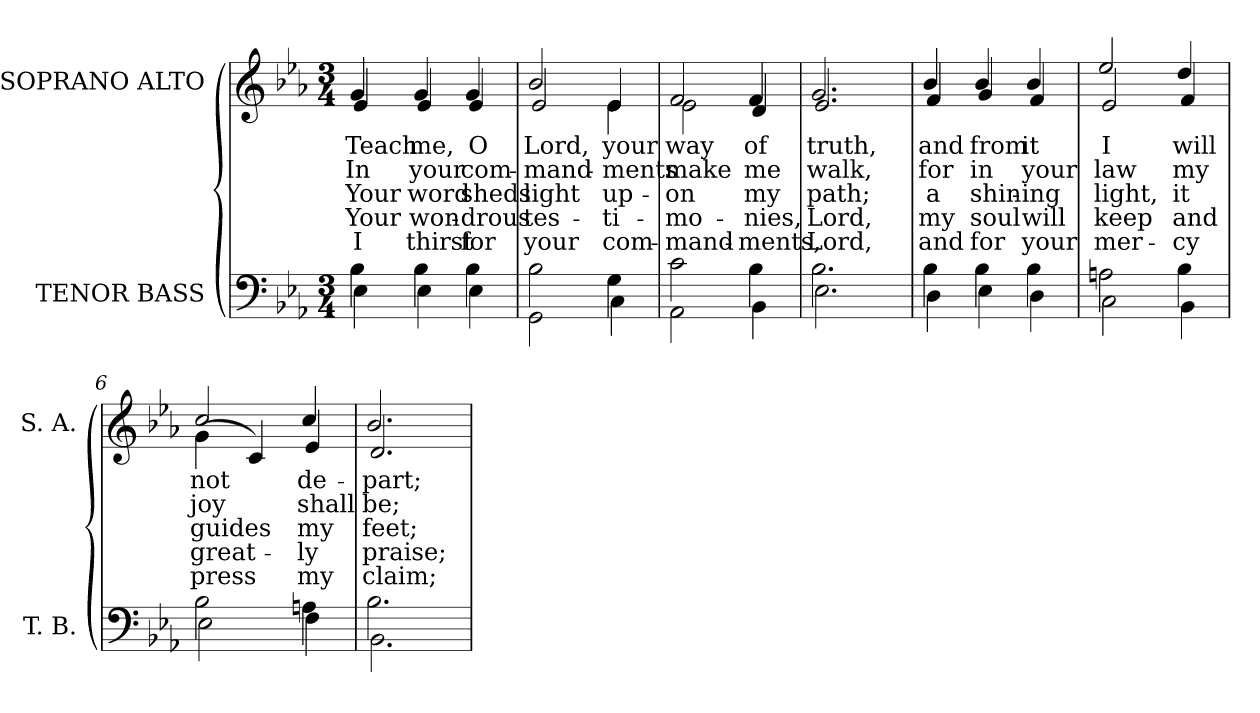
**kern	**kern	**text	**text	**text	**text	**text
*part2	*part1	*part1	*part1	*part1	*part1	*part1
*staff2	*staff1	*staff1	*staff1	*staff1	*staff1	*staff1
*I"TENOR BASS	*I"SOPRANO ALTO	*	*	*	*	*
*I'T. B.	*I'S. A.	*	*	*	*	*
!!LO:PB:g=z
*clefF4	*clefG2	*	*	*	*	*
*k[b-e-a-]	*k[b-e-a-]	*	*	*	*	*
*E-:	*E-:	*	*	*	*	*
*M3/4	*M3/4	*	*	*	*	*
=	=	=	=	=	=	=
*^	*	*	*	*	*	*
!	!	!LO:TX:b:cj:t=1	!	!	!	!	!
!	!	!LO:TX:b:cj:t=2	!	!	!	!	!
!	!	!LO:TX:b:cj:t=3	!	!	!	!	!
!	!	!LO:TX:b:cj:t=4	!	!	!	!	!
!	!	!LO:TX:b:cj:t=5	!	!	!	!	!
!	!	!	!LO:LY:b:color=#000000	!LO:LY:b:color=#000000	!LO:LY:b:color=#000000	!LO:LY:b:color=#000000	!LO:LY:b:color=#000000
*	*	*^	*	*	*	*	*
4B-i\	4E-i\	4gi/	4e-i/	Teach	In	Your	Your	I
!	!	!	!	!LO:LY:b:color=#000000	!LO:LY:b:color=#000000	!LO:LY:b:color=#000000	!LO:LY:b:color=#000000	!LO:LY:b:color=#000000
4B-i\	4E-i\	4gi/	4e-i/	me,	your	word	won-	thirst
!	!	!	!	!LO:LY:b:color=#000000	!LO:LY:b:color=#000000	!LO:LY:b:color=#000000	!LO:LY:b:color=#000000	!LO:LY:b:color=#000000
4B-i\	4E-i\	4gi/	4e-i/	O	com-	sheds	-drous	for
=1	=1	=1	=1	=1	=1	=1	=1	=1
!	!	!	!	!LO:LY:b:color=#000000	!LO:LY:b:color=#000000	!LO:LY:b:color=#000000	!LO:LY:b:color=#000000	!LO:LY:b:color=#000000
2B-i\	2GGi\	2b-i/	2e-i/	Lord,	-mand-	light	tes-	your
!	!	!	!	!LO:LY:b:color=#000000	!LO:LY:b:color=#000000	!LO:LY:b:color=#000000	!LO:LY:b:color=#000000	!LO:LY:b:color=#000000
4Gi\	4Ci\	4e-i/	4e-i\	your	-ments	up-	-ti-	com-
=2	=2	=2	=2	=2	=2	=2	=2	=2
!	!	!	!	!LO:LY:b:color=#000000	!LO:LY:b:color=#000000	!LO:LY:b:color=#000000	!LO:LY:b:color=#000000	!LO:LY:b:color=#000000
2ci\	2AA-i\	2fi/	2e-i\	way	make	-on	-mo-	-mand-
!	!	!	!	!LO:LY:b:color=#000000	!LO:LY:b:color=#000000	!LO:LY:b:color=#000000	!LO:LY:b:color=#000000	!LO:LY:b:color=#000000
4B-i\	4BB-i\	4fi/	4di/	of	me	my	-nies,	-ments,
=3	=3	=3	=3	=3	=3	=3	=3	=3
!	!	!	!	!LO:LY:b:color=#000000	!LO:LY:b:color=#000000	!LO:LY:b:color=#000000	!LO:LY:b:color=#000000	!LO:LY:b:color=#000000
2.B-i\	2.E-i\	2.gi/	2.e-i/	truth,	walk,	path;	Lord,	Lord,
=4	=4	=4	=4	=4	=4	=4	=4	=4
!	!	!	!	!LO:LY:b:color=#000000	!LO:LY:b:color=#000000	!LO:LY:b:color=#000000	!LO:LY:b:color=#000000	!LO:LY:b:color=#000000
4B-i\	4Di\	4b-i/	4fi/	and	for	a	my	and
!	!	!	!	!LO:LY:b:color=#000000	!LO:LY:b:color=#000000	!LO:LY:b:color=#000000	!LO:LY:b:color=#000000	!LO:LY:b:color=#000000
4B-i\	4E-i\	4b-i/	4gi/	from	in	shin-	soul	for
!	!	!	!	!LO:LY:b:color=#000000	!LO:LY:b:color=#000000	!LO:LY:b:color=#000000	!LO:LY:b:color=#000000	!LO:LY:b:color=#000000
4B-i\	4Di\	4b-i/	4fi/	it	your	-ing	will	your
!!LO:LB:g=z	!!
=5	=5	=5	=5	=5	=5	=5	=5	=5
!	!	!	!	!LO:LY:b:color=#000000	!LO:LY:b:color=#000000	!LO:LY:b:color=#000000	!LO:LY:b:color=#000000	!LO:LY:b:color=#000000
2Ani\	2Ci\	2ee-i/	2e-i/	I	law	light,	keep	mer-
!	!	!	!	!LO:LY:b:color=#000000	!LO:LY:b:color=#000000	!LO:LY:b:color=#000000	!LO:LY:b:color=#000000	!LO:LY:b:color=#000000
4B-i\	4BB-i\	4ddi/	4fi/	will	my	it	and	-cy
=6	=6	=6	=6	=6	=6	=6	=6	=6
!	!	!	!	!LO:LY:b:color=#000000	!LO:LY:b:color=#000000	!LO:LY:b:color=#000000	!LO:LY:b:color=#000000	!LO:LY:b:color=#000000
2B-i\	2E-i\	2cci/	(4gi\	not	joy	guides	great-	press
.	.	.	4ci/)	.	.	.	.	.
!	!	!	!	!LO:LY:b:color=#000000	!LO:LY:b:color=#000000	!LO:LY:b:color=#000000	!LO:LY:b:color=#000000	!LO:LY:b:color=#000000
4Ani\	4Fi\	4cci/	4e-i/	de-	shall	my	-ly	my
=7	=7	=7	=7	=7	=7	=7	=7	=7
!	!	!	!	!LO:LY:b:color=#000000	!LO:LY:b:color=#000000	!LO:LY:b:color=#000000	!LO:LY:b:color=#000000	!LO:LY:b:color=#000000
2.B-i\	2.BB-i\	2.b-i/	2.di/	-part;	be;	feet;	praise;	claim;
*v	*v	*	*	*	*	*	*	*
*	*v	*v	*	*	*	*	*
=	=	=	=	=	=	=
*-	*-	*-	*-	*-	*-	*-
